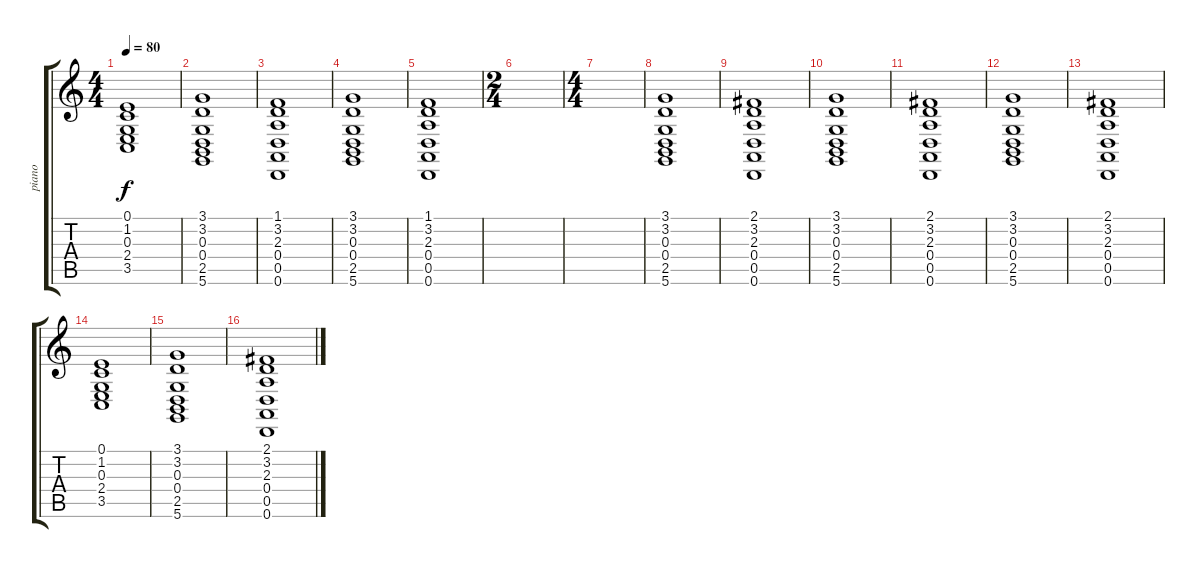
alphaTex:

\track ("piano" "piano") {instrument synthstrings2}
\staff {score tabs}
\tuning (E4 B3 G3 D3 A2 D2) {hide}
\ts (4 4)
\tempo 80
\clef g2
\ks c
(0.1 1.2 0.3 2.4 3.5).1{dy f} |
(3.1 3.2 0.3 0.4 2.5 5.6).1 |
(1.1 3.2 2.3 0.4 0.5 0.6).1 |
(3.1 3.2 0.3 0.4 2.5 5.6).1 |
(1.1 3.2 2.3 0.4 0.5 0.6).1 |
\ts (2 4)
|
\ts (4 4)
|
(3.1 3.2 0.3 0.4 2.5 5.6).1 |
(2.1 3.2 2.3 0.4 0.5 0.6).1 |
(3.1 3.2 0.3 0.4 2.5 5.6).1 |
(2.1 3.2 2.3 0.4 0.5 0.6).1 |
(3.1 3.2 0.3 0.4 2.5 5.6).1 |
(2.1 3.2 2.3 0.4 0.5 0.6).1 |
(0.1 1.2 0.3 2.4 3.5).1 |
(3.1 3.2 0.3 0.4 2.5 5.6).1 |
(2.1 3.2 2.3 0.4 0.5 0.6).1
